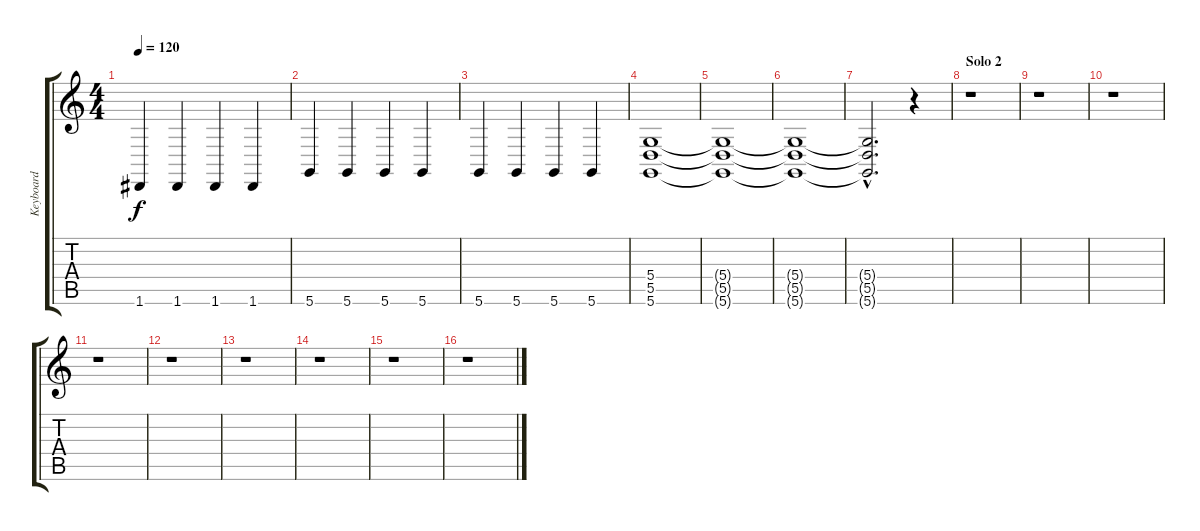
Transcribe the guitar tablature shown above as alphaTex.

\track ("Keyboard" "Keyboard") {instrument acousticgrandpiano}
\staff {score tabs}
\tuning (E4 B3 G3 D3 A2 D2) {hide}
\ts (4 4)
\tempo 120
\clef g2
\ks c
1.6.4{dy f} 1.6.4 1.6.4 1.6.4 |
5.6.4 5.6.4 5.6.4 5.6.4 |
5.6.4 5.6.4 5.6.4 5.6.4 |
(5.4 5.5 5.6).1 |
(5.4{t} 5.5{t} 5.6{t}).1 |
(5.4{t} 5.5{t} 5.6{t}).1 |
(5.4{hac t} 5.5{hac t} 5.6{hac t}).2{d} r.4 |
\section ("" "Solo 2")
r.1 |
r.1 |
r.1 |
r.1 |
r.1 |
r.1 |
r.1 |
r.1 |
r.1
